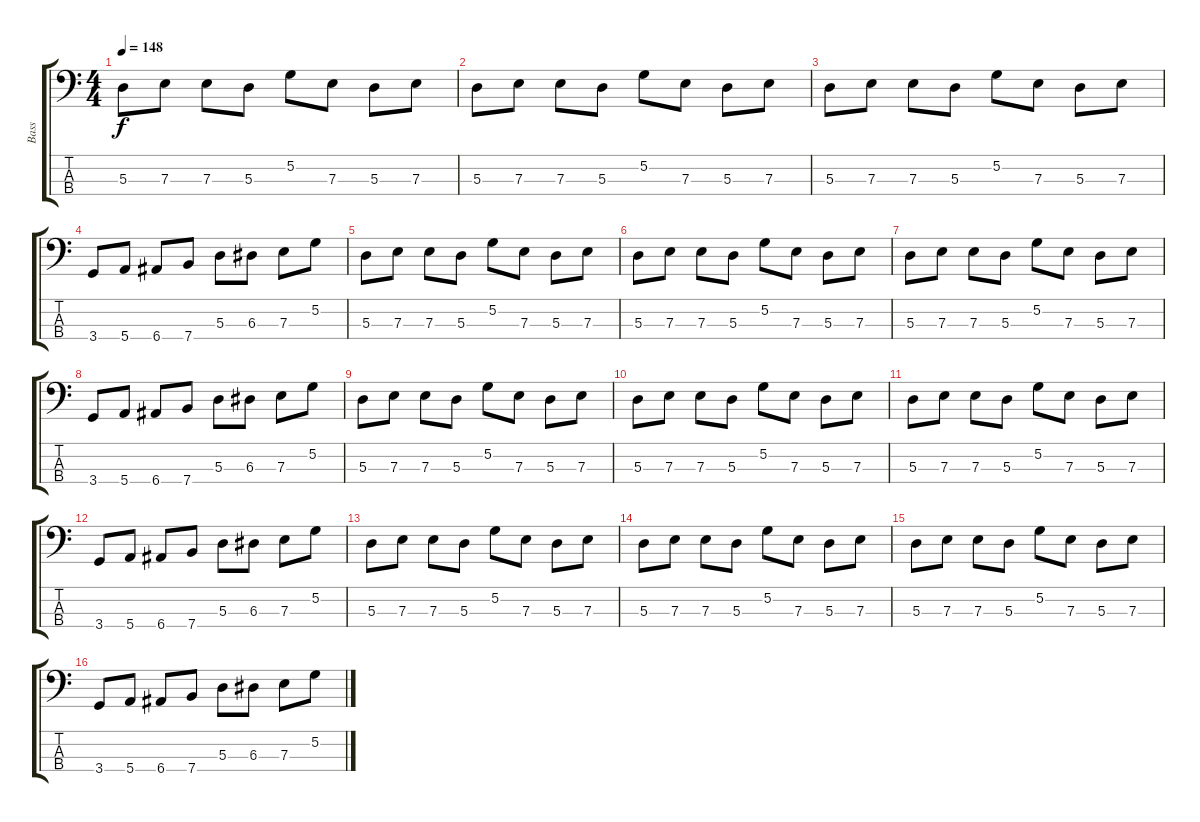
\track ("Bass" "Bass") {instrument electricbassfinger}
\staff {score tabs}
\tuning (G2 D2 A1 E1) {hide}
\ts (4 4)
\tempo 148
\clef f4
\ks c
5.3.8{dy f} 7.3.8 7.3.8 5.3.8 5.2.8 7.3.8 5.3.8 7.3.8 |
5.3.8 7.3.8 7.3.8 5.3.8 5.2.8 7.3.8 5.3.8 7.3.8 |
5.3.8 7.3.8 7.3.8 5.3.8 5.2.8 7.3.8 5.3.8 7.3.8 |
3.4.8 5.4.8 6.4.8 7.4.8 5.3.8 6.3.8 7.3.8 5.2.8 |
5.3.8 7.3.8 7.3.8 5.3.8 5.2.8 7.3.8 5.3.8 7.3.8 |
5.3.8 7.3.8 7.3.8 5.3.8 5.2.8 7.3.8 5.3.8 7.3.8 |
5.3.8 7.3.8 7.3.8 5.3.8 5.2.8 7.3.8 5.3.8 7.3.8 |
3.4.8 5.4.8 6.4.8 7.4.8 5.3.8 6.3.8 7.3.8 5.2.8 |
5.3.8 7.3.8 7.3.8 5.3.8 5.2.8 7.3.8 5.3.8 7.3.8 |
5.3.8 7.3.8 7.3.8 5.3.8 5.2.8 7.3.8 5.3.8 7.3.8 |
5.3.8 7.3.8 7.3.8 5.3.8 5.2.8 7.3.8 5.3.8 7.3.8 |
3.4.8 5.4.8 6.4.8 7.4.8 5.3.8 6.3.8 7.3.8 5.2.8 |
5.3.8 7.3.8 7.3.8 5.3.8 5.2.8 7.3.8 5.3.8 7.3.8 |
5.3.8 7.3.8 7.3.8 5.3.8 5.2.8 7.3.8 5.3.8 7.3.8 |
5.3.8 7.3.8 7.3.8 5.3.8 5.2.8 7.3.8 5.3.8 7.3.8 |
3.4.8 5.4.8 6.4.8 7.4.8 5.3.8 6.3.8 7.3.8 5.2.8
